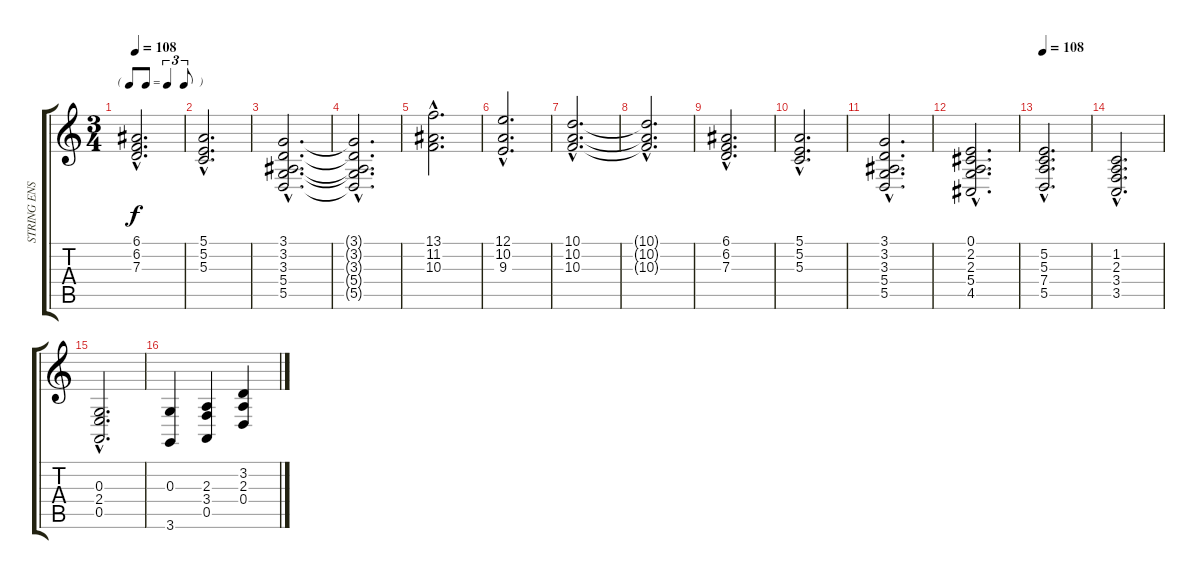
\track ("STRING ENSEMBLE" "STRING ENS") {instrument stringensemble1}
\staff {score tabs}
\tuning (E4 B3 G3 D3 A2 E2) {hide}
\ts (3 4)
\tf triplet8th
\tempo 108
\clef g2
\ks c
(6.1{hac} 6.2{hac} 7.3{hac}).2{d dy f} |
(5.1{hac} 5.2{hac} 5.3).2{d} |
(3.1{hac} 3.2{hac} 3.3{hac} 5.4{hac} 5.5{hac}).2{d} |
(3.1{hac t} 3.2{hac t} 3.3{hac t} 5.4{hac t} 5.5{hac t}).2{d} |
(13.1{hac} 11.2{hac} 10.3{hac}).2{d} |
(12.1{hac} 10.2{hac} 9.3{hac}).2{d} |
(10.1{hac} 10.2{hac} 10.3{hac}).2{d} |
(10.1{hac t} 10.2{hac t} 10.3{hac t}).2{d} |
(6.1{hac} 6.2{hac} 7.3{hac}).2{d} |
(5.1{hac} 5.2{hac} 5.3).2{d} |
(3.1{hac} 3.2{hac} 3.3{hac} 5.4{hac} 5.5{hac}).2{d} |
(0.1{hac} 2.2{hac} 2.3{hac} 5.4{hac} 4.5{hac}).2{d} |
\tempo 108
(5.2{hac} 5.3{hac} 7.4{hac} 5.5{hac}).2{d} |
(1.2{hac} 2.3{hac} 3.4{hac} 3.5{hac}).2{d} |
(0.3{hac} 2.4{hac} 0.5{hac}).2{d} |
(0.3 3.6).4 (2.3 3.4 0.5).4 (3.2 2.3 0.4).4
